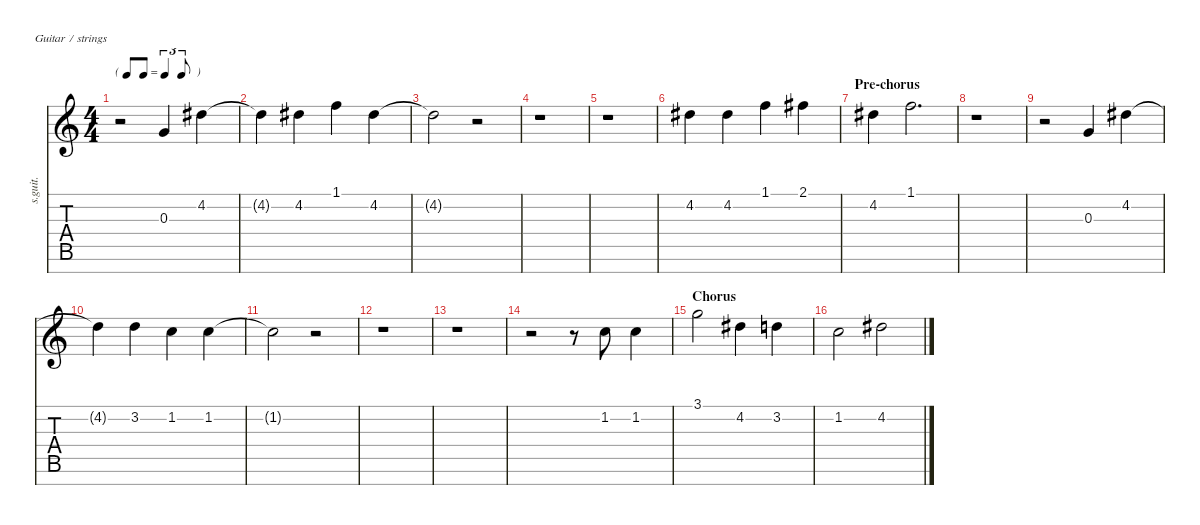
\defaultSystemsLayout 4
\hideDynamics
\bracketExtendMode nobrackets
\track ("Josh Homme (Vocals)" "s.guit.") {instrument clarinet}
\staff {score tabs}
\tuning (E4 B3 G3 D3 A2 E2 B1)
\displaytranspose 12
\ts (4 4)
\tf triplet8th
\tempo (171 hide)
\clef g2
\ks c
r.2{dy mf} 0.3.4{lyrics (0 "") lyrics (1 "") lyrics (2 "") lyrics (3 "") lyrics (4 "")} 4.2{acc #}.4{lyrics (0 "") lyrics (1 "") lyrics (2 "") lyrics (3 "") lyrics (4 "")} |
4.2{t acc #}.4{lyrics (0 "") lyrics (1 "") lyrics (2 "") lyrics (3 "") lyrics (4 "")} 4.2{acc #}.4{lyrics (0 "") lyrics (1 "") lyrics (2 "") lyrics (3 "") lyrics (4 "")} 1.1.4{lyrics (0 "") lyrics (1 "") lyrics (2 "") lyrics (3 "") lyrics (4 "")} 4.2{acc #}.4{lyrics (0 "") lyrics (1 "") lyrics (2 "") lyrics (3 "") lyrics (4 "")} |
4.2{t acc #}.2{lyrics (0 "") lyrics (1 "") lyrics (2 "") lyrics (3 "") lyrics (4 "")} r.2 |
r.1 |
r.1 |
4.2{acc #}.4{lyrics (0 "") lyrics (1 "") lyrics (2 "") lyrics (3 "") lyrics (4 "")} 4.2{acc #}.4{lyrics (0 "") lyrics (1 "") lyrics (2 "") lyrics (3 "") lyrics (4 "")} 1.1.4{lyrics (0 "") lyrics (1 "") lyrics (2 "") lyrics (3 "") lyrics (4 "")} 2.1{acc #}.4{lyrics (0 "") lyrics (1 "") lyrics (2 "") lyrics (3 "") lyrics (4 "")} |
\section ("" "Pre-chorus")
4.2{acc #}.4{lyrics (0 "") lyrics (1 "") lyrics (2 "") lyrics (3 "") lyrics (4 "")} 1.1.2{d lyrics (0 "") lyrics (1 "") lyrics (2 "") lyrics (3 "") lyrics (4 "")} |
r.1 |
r.2 0.3.4{lyrics (0 "") lyrics (1 "") lyrics (2 "") lyrics (3 "") lyrics (4 "")} 4.2{acc #}.4{lyrics (0 "") lyrics (1 "") lyrics (2 "") lyrics (3 "") lyrics (4 "")} |
4.2{t acc #}.4{lyrics (0 "") lyrics (1 "") lyrics (2 "") lyrics (3 "") lyrics (4 "")} 3.2.4{lyrics (0 "") lyrics (1 "") lyrics (2 "") lyrics (3 "") lyrics (4 "")} 1.2.4{lyrics (0 "") lyrics (1 "") lyrics (2 "") lyrics (3 "") lyrics (4 "")} 1.2.4{lyrics (0 "") lyrics (1 "") lyrics (2 "") lyrics (3 "") lyrics (4 "")} |
1.2{t}.2{lyrics (0 "") lyrics (1 "") lyrics (2 "") lyrics (3 "") lyrics (4 "")} r.2 |
r.1 |
r.1 |
r.2 r.8 1.2.8{lyrics (0 "") lyrics (1 "") lyrics (2 "") lyrics (3 "") lyrics (4 "")} 1.2.4{lyrics (0 "") lyrics (1 "") lyrics (2 "") lyrics (3 "") lyrics (4 "")} |
\section ("" "Chorus")
3.1.2{lyrics (0 "") lyrics (1 "") lyrics (2 "") lyrics (3 "") lyrics (4 "")} 4.2{acc #}.4{lyrics (0 "") lyrics (1 "") lyrics (2 "") lyrics (3 "") lyrics (4 "")} 3.2.4{lyrics (0 "") lyrics (1 "") lyrics (2 "") lyrics (3 "") lyrics (4 "")} |
1.2.2{lyrics (0 "") lyrics (1 "") lyrics (2 "") lyrics (3 "") lyrics (4 "")} 4.2{acc #}.2{lyrics (0 "") lyrics (1 "") lyrics (2 "") lyrics (3 "") lyrics (4 "")}
